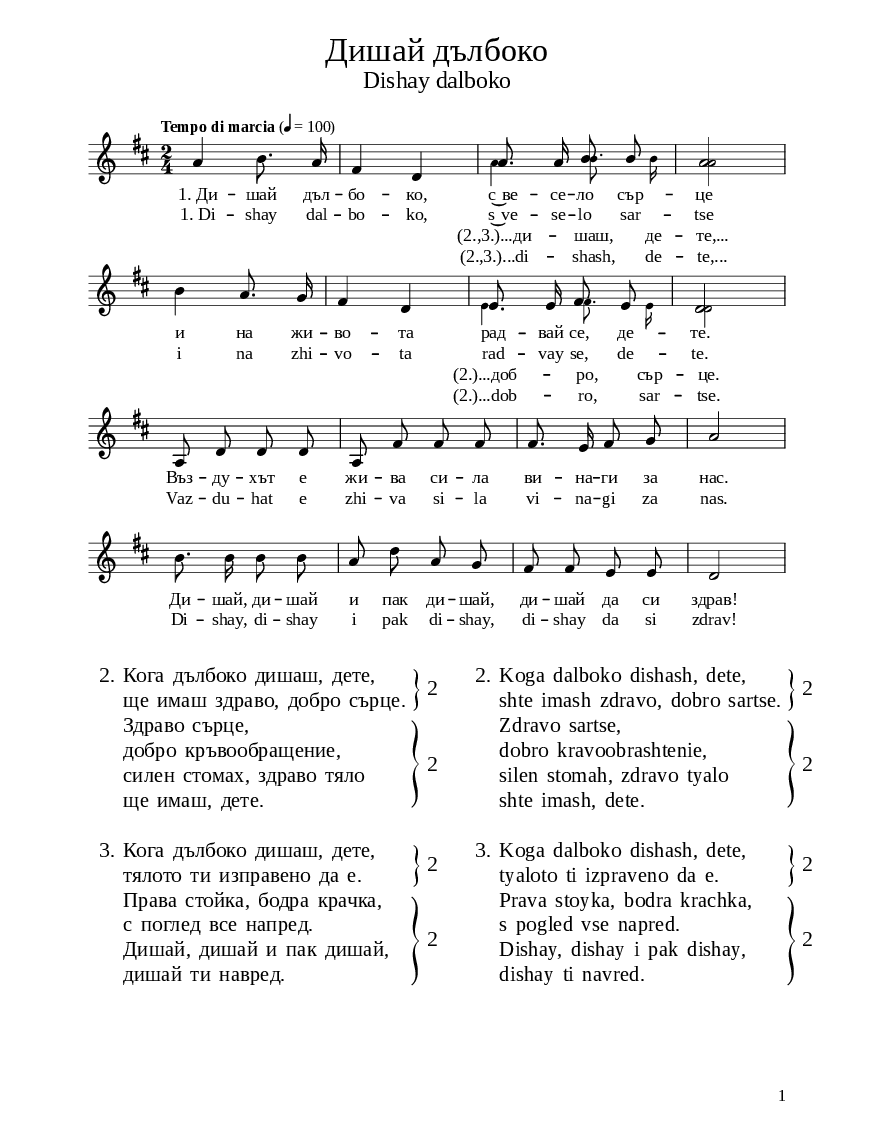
\version "2.24.0"

\include "include/globals.ily"

"rightBraces063" = \markup {
  \column {
    % repeat braces
    \translate #'(0 . -0.7 )
    \right-brace #20

    \translate #'(0 . -3.9 )
    \right-brace #42

    \translate #'(0 . -5.6 )
    \right-brace #20

    \translate #'(0 . -5.2 )
    \right-brace #43
  }
  \column {
    % repeat numbers
    \translate #'(0 . -1.2 )
    2

    \translate #'(0 . -4.5 )
    2

    \translate #'(0 . -9.7 )
    2

    \translate #'(0 . -7.2 )
    2
  }
}

\bookpart {
  \label #'ref063
  \tocItem \markup "Дишай дълбоко – Dishay dalboko "
  \include "include/bookpart-paper.ily"
  \score {
    \include "include/score-layout.ily"

    <<
      \new Voice = "mainVoice" \absolute  {
        \clef treble
        \key d \major
        \time 2/4
        \tempoFunc "Tempo di marcia" 4 "100"
        \autoBeamOff

        \repeat volta 1 {
          a'4 b'8. a'16 | fis'4 d' | \noBreak

          <<
            % now temporary add a second voice
            {
              \voiceTwo % this voice is in the same context as parent
              \stemUp a'8. a'16 b'8 b' | a'2 \stemNeutral
            }
            \new Voice = "tempVoice1" {
              % this is a new voice context
              \voiceOne \autoBeamOff
              \stemDown \tiny a'4 b'8. b'16 |
              \once \override NoteColumn.force-hshift = #1.2
              a'2 \stemNeutral
            }
          >>
          \oneVoice
          | \break

          b'4 a'8. g'16 | fis'4 d' | \noBreak

          <<
            % now temporary add a new voice
            {
              \voiceTwo % this voice is in the same context as parent
              \stemUp e'8. e'16 fis'8 e' | d'2 \stemNeutral
            }
            \new Voice = "tempVoice2" {
              % this is a new voice context
              \voiceOne \autoBeamOff
              \stemDown \tiny e'4 fis'8. e'16 |
              \once \override NoteColumn.force-hshift = #1.2
              d'2 \stemNeutral
            }
          >>
          \oneVoice
          | \break
        }
        \repeat volta 1 {
          a8 d' d' d' | a8 fis' fis' fis' | fis'8. e'16 fis'8 g' |  a'2 \break |
          b'8. b'16 b'8 b' | a'8 d'' a' g' |  fis'8 fis'8 e'8 e'8|  d'2 \break |
        }
      }

      \new Lyrics \lyricsto "mainVoice" {
        "1. Ди" -- шай дъл -- бо -- ко, с~ве -- се -- ло сър -- це
        и на жи -- во -- та рад -- вай се, де -- те.
        Въз -- ду -- хът е жи -- ва си -- ла ви -- на -- ги за нас.
        Ди -- шай, ди -- шай и пак ди -- шай, ди -- шай да си здрав!
      }
      \new Lyrics \lyricsto "mainVoice" {
        "1. Di" -- shay dal -- bo -- ko, s~ve -- se -- lo sar -- tse
        i na zhi -- vo -- ta rad -- vay se, de -- te.
        Vaz -- du -- hat e zhi -- va si -- la vi -- na -- gi za nas.
        Di -- shay, di -- shay i pak di -- shay, di -- shay da si zdrav!
      }

      \new Lyrics \lyricsto "tempVoice1" {
        "(2.,3.)...ди" -- шаш, де -- те,...
      }
      \new Lyrics \lyricsto "tempVoice1" {
        "(2.,3.)...di" -- shash, de -- te,...
      }

      \new Lyrics \lyricsto "tempVoice2" {
        "(2.)...доб" -- ро, сър -- це.
      }
      \new Lyrics \lyricsto "tempVoice2" {
        "(2.)...dob" -- ro, sar -- tse.
      }
    >>

    \header {
      title = \titleFunc "Дишай дълбоко" "Dishay dalboko"
    }

    \midi{}

  } % score



  \markup \fontsize #bgCoupletFontSize {
    \hspace #1
    \override #`(baseline-skip . ,bgCoupletBaselineSkip)
    \column {

      \line {   2.  Кога дълбоко дишаш, дете,}

      \line {   "   "ще имаш здраво, добро сърце.}

      \line {   "   "Здраво сърце, }

      \line {   "   "добро кръвообращение,}

      \line {   "   "силен стомах, здраво тяло}

      \line {   "   "ще имаш, дете.}

      \line {   "   "}

      \line {   3. Кога дълбоко дишаш, дете,}

      \line {   "   "тялото ти изправено да е.}

      \line {   "   "Права стойка, бодра крачка,}

      \line {   "   "с поглед все напред.}

      \line {   "   "Дишай, дишай и пак дишай, }

      \line {   "   "дишай ти навред. }
    }
    \"rightBraces063"
    \hspace #3
    \override #`(baseline-skip . ,bgCoupletBaselineSkip)
    \column {

      \line {   2.  Koga dalboko dishash, dete,}

      \line {   "   "shte imash zdravo, dobro sartse.}

      \line {   "   "Zdravo sartse, }

      \line {   "   "dobro kravoobrashtenie,}

      \line {   "   "silen stomah, zdravo tyalo}

      \line {   "   "shte imash, dete.}

      \line {   "   "}

      \line {   3. Koga dalboko dishash, dete,}


      \line {   "   "tyaloto ti izpraveno da e.}

      \line {   "   "Prava stoyka, bodra krachka,}

      \line {   "   "s pogled vse napred.}

      \line {   "   "Dishay, dishay i pak dishay, }

      \line {   "   "dishay ti navred. }
    } %column
    \"rightBraces063"
  } % markup

  \pageBreak

  % include foreign translation(s) of the song
  \version "2.22.1"

\markup \fill-line { \fontsize #deTitleFontSize "Atme tief" }
\markup \null
\markup \null
\markup \fontsize #deCoupletFontSize {
  \hspace #10
  \override #`(baseline-skip . ,deCoupletBaselineSkip)

  \column {
     \line { " " }


\line { 1. Atme tief mit fröhlichem Herzen,}

\line { "   "und erfreue dich, Kind, am Leben.}

\line { "   "Die Luft ist für uns immer eine lebendige Kraft}

\line { "   "atme, atme und atme wieder,}

\line { "   "atme, auf dass du gesund bleibst!}
 \line { " " }
\line { 2. Wenn du, Kind, tief atmest,}

\line { "   "dann wirst du ein gesundes, gutes Herz haben.}

\line { "   "Ein gesundes Herz, einen guten Kreislauf,}

\line { "   "einen starken Magen, einen starken Körper}

\line { "   "wirst du, Kind, haben.}
 \line { " " }
\line { 3. Wenn du, Kind, tief atmest,}

\line { "   "soll dein Körper aufgerichtet sein!}

\line { "   "Aufrechte Haltung, ein munterer Schritt,}

\line { "   "mit einem Blick immer aufwärts.}

\line { "   "Atme, atme und atme wieder,}

\line { "   "atme du überall.}


           }
       
    }    


} % bookpart
